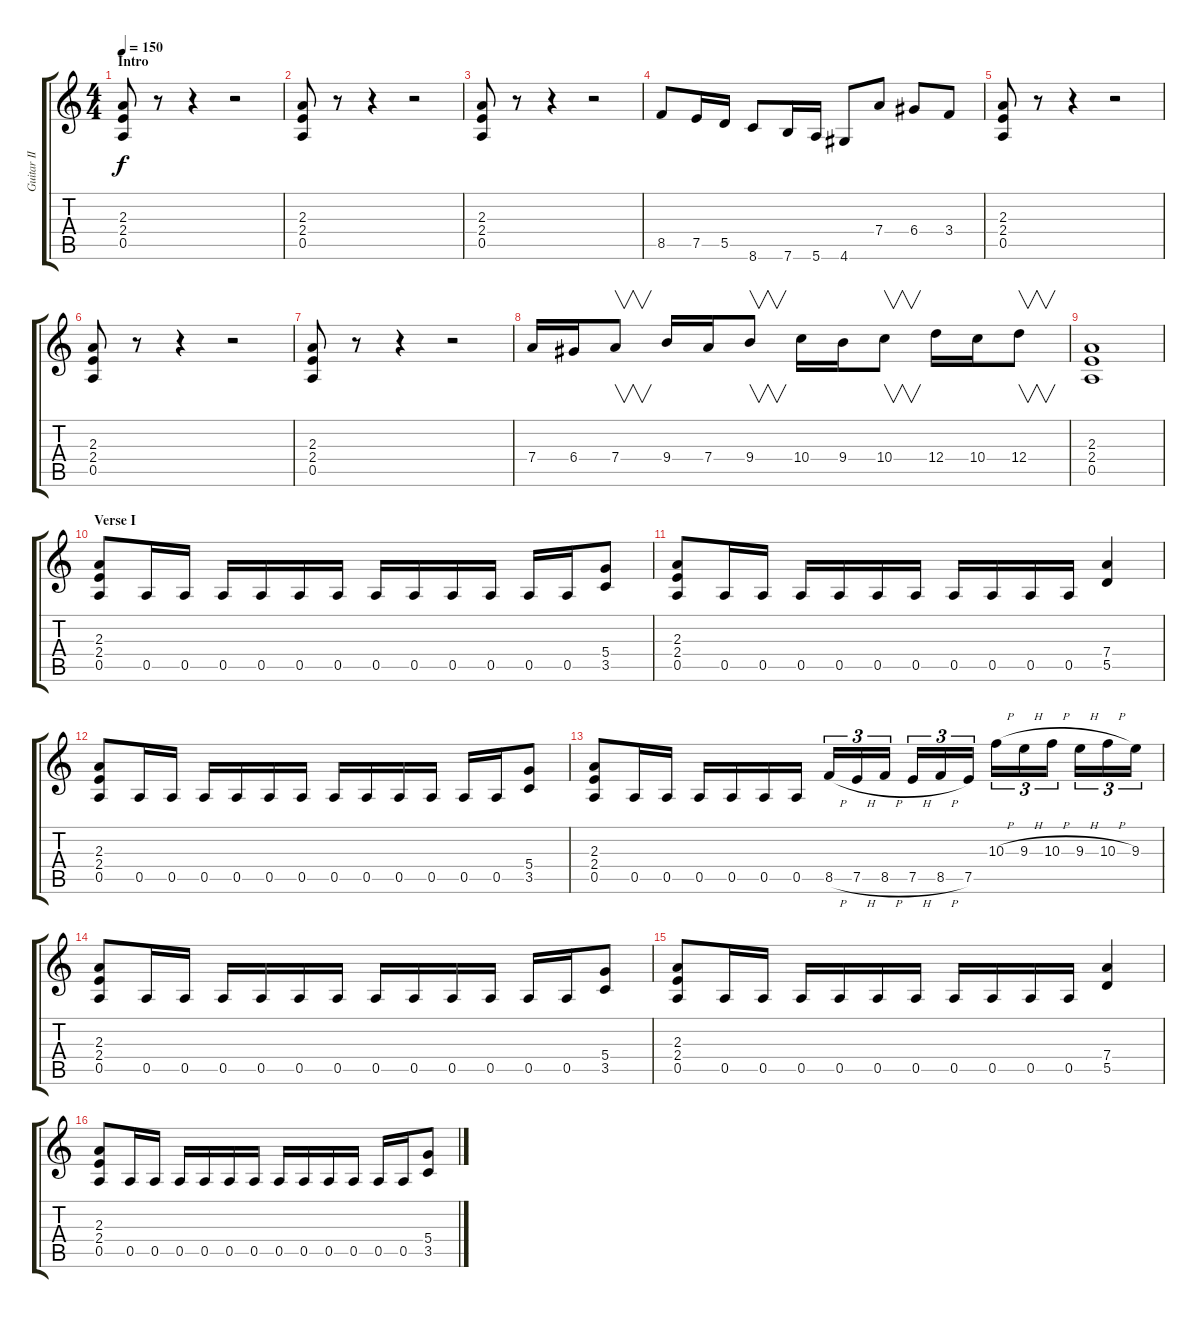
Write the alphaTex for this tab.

\track ("Guitar II" "Guitar II") {instrument distortionguitar}
\staff {score tabs}
\tuning (E4 B3 G3 D3 A2 E2) {hide}
\ts (4 4)
\section ("" "Intro")
\tempo 150
\clef g2
\ks c
(2.3 2.4 0.5).8{dy f instrument distortionguitar} r.8 r.4 r.2 |
(2.3 2.4 0.5).8 r.8 r.4 r.2 |
(2.3 2.4 0.5).8 r.8 r.4 r.2 |
8.5.8 7.5.16 5.5.16 8.6.8 7.6.16 5.6.16 4.6.8 7.4.8 6.4.8 3.4.8 |
(2.3 2.4 0.5).8 r.8 r.4 r.2 |
(2.3 2.4 0.5).8 r.8 r.4 r.2 |
(2.3 2.4 0.5).8 r.8 r.4 r.2 |
7.4.16 6.4.16 7.4.8{v} 9.4.16 7.4.16 9.4.8{v} 10.4.16 9.4.16 10.4.8{v} 12.4.16 10.4.16 12.4.8{v} |
(2.3 2.4 0.5).1 |
\section ("" "Verse I")
(2.3 2.4 0.5).8 0.5.16 0.5.16 0.5.16 0.5.16 0.5.16 0.5.16 0.5.16 0.5.16 0.5.16 0.5.16 0.5.16 0.5.16 (5.4 3.5).8 |
(2.3 2.4 0.5).8 0.5.16 0.5.16 0.5.16 0.5.16 0.5.16 0.5.16 0.5.16 0.5.16 0.5.16 0.5.16 (7.4 5.5).4 |
(2.3 2.4 0.5).8 0.5.16 0.5.16 0.5.16 0.5.16 0.5.16 0.5.16 0.5.16 0.5.16 0.5.16 0.5.16 0.5.16 0.5.16 (5.4 3.5).8 |
(2.3 2.4 0.5).8 0.5.16 0.5.16 0.5.16 0.5.16 0.5.16 0.5.16 8.5{h}.16{tu (3 2)} 7.5{h}.16{tu (3 2)} 8.5{h}.16{tu (3 2)} 7.5{h}.16{tu (3 2)} 8.5{h}.16{tu (3 2)} 7.5.16{tu (3 2)} 10.3{h}.16{tu (3 2)} 9.3{h}.16{tu (3 2)} 10.3{h}.16{tu (3 2)} 9.3{h}.16{tu (3 2)} 10.3{h}.16{tu (3 2)} 9.3.16{tu (3 2)} |
(2.3 2.4 0.5).8 0.5.16 0.5.16 0.5.16 0.5.16 0.5.16 0.5.16 0.5.16 0.5.16 0.5.16 0.5.16 0.5.16 0.5.16 (5.4 3.5).8 |
(2.3 2.4 0.5).8 0.5.16 0.5.16 0.5.16 0.5.16 0.5.16 0.5.16 0.5.16 0.5.16 0.5.16 0.5.16 (7.4 5.5).4 |
(2.3 2.4 0.5).8 0.5.16 0.5.16 0.5.16 0.5.16 0.5.16 0.5.16 0.5.16 0.5.16 0.5.16 0.5.16 0.5.16 0.5.16 (5.4 3.5).8
